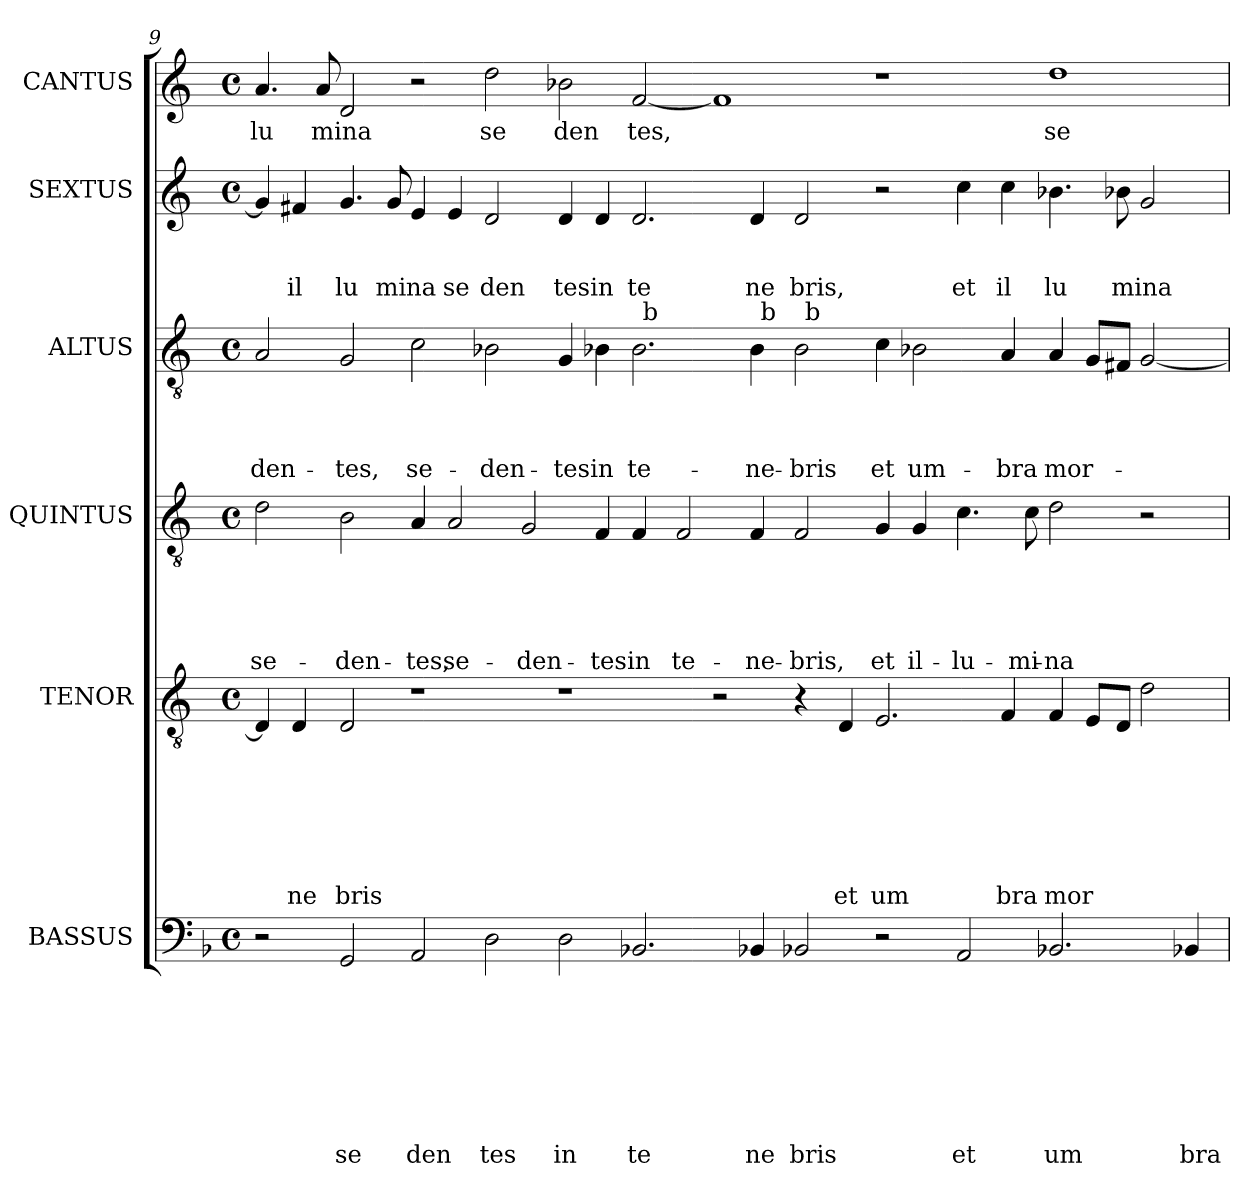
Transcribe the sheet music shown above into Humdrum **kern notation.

**kern	**text	**text	**text	**text	**text	**text	**text	**text	**kern	**text	**text	**text	**text	**text	**text	**text	**kern	**text	**text	**text	**text	**text	**kern	**text	**text	**text	**text	**kern	**text	**text	**text	**kern	**text
*part6	*part6	*part6	*part6	*part6	*part6	*part6	*part6	*part6	*part5	*part5	*part5	*part5	*part5	*part5	*part5	*part5	*part4	*part4	*part4	*part4	*part4	*part4	*part3	*part3	*part3	*part3	*part3	*part2	*part2	*part2	*part2	*part1	*part1
*staff6	*staff6	*staff6	*staff6	*staff6	*staff6	*staff6	*staff6	*staff6	*staff5	*staff5	*staff5	*staff5	*staff5	*staff5	*staff5	*staff5	*staff4	*staff4	*staff4	*staff4	*staff4	*staff4	*staff3	*staff3	*staff3	*staff3	*staff3	*staff2	*staff2	*staff2	*staff2	*staff1	*staff1
*I"BASSUS	*	*	*	*	*	*	*	*	*I"TENOR	*	*	*	*	*	*	*	*I"QUINTUS	*	*	*	*	*	*I"ALTUS	*	*	*	*	*I"SEXTUS	*	*	*	*I"CANTUS	*
*I'B	*	*	*	*	*	*	*	*	*I'T	*	*	*	*	*	*	*	*I'Q	*	*	*	*	*	*I'A	*	*	*	*	*I'S	*	*	*	*I'C	*
!!LO:PB:g=z
*clefF4	*	*	*	*	*	*	*	*	*clefGv2	*	*	*	*	*	*	*	*clefGv2	*	*	*	*	*	*clefGv2	*	*	*	*	*clefG2	*	*	*	*clefG2	*
*	*	*	*	*	*	*	*	*	*ITrd-3c-5	*	*	*	*	*	*	*	*ITrd-3c-5	*	*	*	*	*	*ITrd-3c-5	*	*	*	*	*ITrd-3c-5	*	*	*	*ITrd-3c-5	*
*k[b-]	*	*	*	*	*	*	*	*	*k[b-]	*	*	*	*	*	*	*	*k[b-]	*	*	*	*	*	*k[b-]	*	*	*	*	*k[b-]	*	*	*	*k[b-]	*
*F:	*	*	*	*	*	*	*	*	*F:	*	*	*	*	*	*	*	*F:	*	*	*	*	*	*F:	*	*	*	*	*F:	*	*	*	*F:	*
*M4/4	*	*	*	*	*	*	*	*	*M4/4	*	*	*	*	*	*	*	*M4/4	*	*	*	*	*	*M4/4	*	*	*	*	*M4/4	*	*	*	*M4/4	*
*met(c)	*	*	*	*	*	*	*	*	*met(c)	*	*	*	*	*	*	*	*met(c)	*	*	*	*	*	*met(c)	*	*	*	*	*met(c)	*	*	*	*met(c)	*
=9	=9	=9	=9	=9	=9	=9	=9	=9	=9	=9	=9	=9	=9	=9	=9	=9	=9	=9	=9	=9	=9	=9	=9	=9	=9	=9	=9	=9	=9	=9	=9	=9	=9
!	!	!	!	!	!	!	!	!	!	!	!	!	!	!	!	!	!	!	!	!	!	!LO:LY:b	!	!	!	!	!LO:LY:b	!	!	!	!	!	!LO:LY:b
*	*	*	*	*	*	*	*	*	*	*	*	*	*	*	*	*	*	*	*	*	*	*	*^	*	*	*	*	*	*	*	*	*	*
*	*	*	*	*	*	*	*	*	*	*	*	*	*	*	*	*	*	*	*	*	*	*	*	*^	*	*	*	*	*	*	*	*	*	*
2r	.	.	.	.	.	.	.	.	4G/]	.	.	.	.	.	.	.	2g\	.	.	.	.	se-	2d/	1ryy	1ryy	.	.	.	-den-	4cc/]	.	.	.	4.dd/	-lu
!	!	!	!	!	!	!	!	!	!	!	!	!	!	!	!	!LO:LY:b	!	!	!	!	!	!	!	!	!	!	!	!	!	!	!	!	!LO:LY:b	!	!
.	.	.	.	.	.	.	.	.	4G/	.	.	.	.	.	.	ne	.	.	.	.	.	.	.	.	.	.	.	.	.	4bn/	.	.	il	.	.
!	!	!	!	!	!	!	!	!	!	!	!	!	!	!	!	!	!	!	!	!	!	!	!	!	!	!	!	!	!	!	!	!	!	!	!LO:LY:b
.	.	.	.	.	.	.	.	.	.	.	.	.	.	.	.	.	.	.	.	.	.	.	.	.	.	.	.	.	.	.	.	.	.	8dd/	mina
!	!	!	!	!	!	!	!	!LO:LY:b	!	!	!	!	!	!	!	!LO:LY:b	!	!	!	!	!	!LO:LY:b	!	!	!	!	!	!	!LO:LY:b	!	!	!	!LO:LY:b	!	!
2GG/	.	.	.	.	.	.	.	se	2G/	.	.	.	.	.	.	bris	2e\	.	.	.	.	-den-	2c/	.	.	.	.	.	-tes,	4.cc/	.	.	lu	2g/	.
!	!	!	!	!	!	!	!	!	!	!	!	!	!	!	!	!	!	!	!	!	!	!	!	!	!	!	!	!	!	!	!	!	!LO:LY:b	!	!
.	.	.	.	.	.	.	.	.	.	.	.	.	.	.	.	.	.	.	.	.	.	.	.	.	.	.	.	.	.	8cc/	.	.	mi	.	.
!	!	!	!	!	!	!	!	!LO:LY:b	!	!	!	!	!	!	!	!	!	!	!	!	!	!LO:LY:b	!	!	!	!	!	!	!LO:LY:b	!	!	!	!LO:LY:b	!	!
2AA/	.	.	.	.	.	.	.	den	1r	.	.	.	.	.	.	.	4d/	.	.	.	.	-tes,	2f\	1ryy	1ryy	.	.	.	se-	4a/	.	.	na	2r	.
!	!	!	!	!	!	!	!	!	!	!	!	!	!	!	!	!	!	!	!	!	!	!LO:LY:b	!	!	!	!	!	!	!	!	!	!	!LO:LY:b	!	!
.	.	.	.	.	.	.	.	.	.	.	.	.	.	.	.	.	2d/	.	.	.	.	se-	.	.	.	.	.	.	.	4a/	.	.	se	.	.
!	!	!	!	!	!	!	!	!LO:LY:b	!	!	!	!	!	!	!	!	!	!	!	!	!	!	!	!	!	!	!	!	!LO:LY:b	!	!	!	!LO:LY:b	!	!LO:LY:b
2D\	.	.	.	.	.	.	.	tes	.	.	.	.	.	.	.	.	.	.	.	.	.	.	2e-X\	.	.	.	.	.	-den-	2g/	.	.	den	2gg\	se
!	!	!	!	!	!	!	!	!	!	!	!	!	!	!	!	!	!	!	!	!	!	!LO:LY:b	!	!	!	!	!	!	!	!	!	!	!	!	!
.	.	.	.	.	.	.	.	.	.	.	.	.	.	.	.	.	2c/	.	.	.	.	-den-	.	.	.	.	.	.	.	.	.	.	.	.	.
!	!	!	!	!	!	!	!	!LO:LY:b	!	!	!	!	!	!	!	!	!	!	!	!	!	!	!	!	!	!	!	!	!LO:LY:b	!	!	!	!LO:LY:b	!	!LO:LY:b
2D\	.	.	.	.	.	.	.	in	1r	.	.	.	.	.	.	.	.	.	.	.	.	.	4c/	2ryy	1ryy	.	.	.	-tes	4g/	.	.	tes	2ee-X\	den
!	!	!	!	!	!	!	!	!	!	!	!	!	!	!	!	!	!	!	!	!	!	!LO:LY:b	!	!	!	!	!	!	!LO:LY:b	!	!	!	!LO:LY:b	!	!
.	.	.	.	.	.	.	.	.	.	.	.	.	.	.	.	.	4B-/	.	.	.	.	-tes	4e-X\	.	.	.	.	.	in	4g/	.	.	in	.	.
!	!	!	!	!	!	!	!	!LO:LY:b	!	!	!	!	!	!	!	!	!	!	!	!	!	!LO:LY:b	!	!	!	!	!	!	!LO:LY:b	!	!	!	!LO:LY:b	!	!LO:LY:b
2.BB-X/	.	.	.	.	.	.	.	te	.	.	.	.	.	.	.	.	4B-/	.	.	.	.	in	2.e-\	32ryy	.	.	.	.	te-	2.g/	.	.	te	[<2b-/	tes,
!	!	!	!	!	!	!	!	!	!	!	!	!	!	!	!	!	!	!	!	!	!	!	!	!LO:TX:a:t=b	!	!	!	!	!	!	!	!	!	!	!
.	.	.	.	.	.	.	.	.	.	.	.	.	.	.	.	.	.	.	.	.	.	.	.	1ryy	.	.	.	.	.	.	.	.	.	.	.
!	!	!	!	!	!	!	!	!	!	!	!	!	!	!	!	!	!	!	!	!	!	!LO:LY:b	!	!	!	!	!	!	!	!	!	!	!	!	!
.	.	.	.	.	.	.	.	.	.	.	.	.	.	.	.	.	2B-/	.	.	.	.	te-	.	.	.	.	.	.	.	.	.	.	.	.	.
.	.	.	.	.	.	.	.	.	2r	.	.	.	.	.	.	.	.	.	.	.	.	.	.	.	4ryy	.	.	.	.	.	.	.	.	1b-]	.
!	!	!	!	!	!	!	!	!LO:LY:b	!	!	!	!	!	!	!	!	!	!	!	!	!	!LO:LY:b	!	!	!	!	!	!	!LO:LY:b	!	!	!	!LO:LY:b	!	!
4BB-X/	.	.	.	.	.	.	.	ne	.	.	.	.	.	.	.	.	4B-/	.	.	.	.	-ne-	4e-\	.	32ryy	.	.	.	-ne-	4g/	.	.	ne	.	.
!	!	!	!	!	!	!	!	!	!	!	!	!	!	!	!	!	!	!	!	!	!	!	!	!	!LO:TX:a:t=b	!	!	!	!	!	!	!	!	!	!
.	.	.	.	.	.	.	.	.	.	.	.	.	.	.	.	.	.	.	.	.	.	.	.	.	1ryy	.	.	.	.	.	.	.	.	.	.
!	!	!	!	!	!	!	!	!LO:LY:b	!	!	!	!	!	!	!	!	!	!	!	!	!	!LO:LY:b	!	!	!	!	!	!	!LO:LY:b	!	!	!	!LO:LY:b	!	!
2BB-X/	.	.	.	.	.	.	.	bris	4r	.	.	.	.	.	.	.	2B-/	.	.	.	.	-bris,	2e-\	.	.	.	.	.	-bris	2g/	.	.	bris,	.	.
!	!	!	!	!	!	!	!	!	!	!	!	!	!	!	!	!	!	!	!	!	!	!	!	!LO:TX:a:t=b	!	!	!	!	!	!	!	!	!	!	!
.	.	.	.	.	.	.	.	.	.	.	.	.	.	.	.	.	.	.	.	.	.	.	.	1ryy	.	.	.	.	.	.	.	.	.	.	.
!	!	!	!	!	!	!	!	!	!	!	!	!	!	!	!	!LO:LY:b	!	!	!	!	!	!	!	!	!	!	!	!	!	!	!	!	!	!	!
.	.	.	.	.	.	.	.	.	4G/	.	.	.	.	.	.	et	.	.	.	.	.	.	.	.	.	.	.	.	.	.	.	.	.	.	.
!	!	!	!	!	!	!	!	!	!	!	!	!	!	!	!	!LO:LY:b	!	!	!	!	!	!LO:LY:b	!	!	!	!	!	!	!LO:LY:b	!	!	!	!	!	!
2r	.	.	.	.	.	.	.	.	2.A/	.	.	.	.	.	.	um	4c/	.	.	.	.	et	4f\	.	.	.	.	.	et	2r	.	.	.	1r	.
!	!	!	!	!	!	!	!	!	!	!	!	!	!	!	!	!	!	!	!	!	!	!LO:LY:b	!	!	!	!	!	!	!LO:LY:b	!	!	!	!	!	!
.	.	.	.	.	.	.	.	.	.	.	.	.	.	.	.	.	4c/	.	.	.	.	il-	2e-X\	.	.	.	.	.	um-	.	.	.	.	.	.
.	.	.	.	.	.	.	.	.	.	.	.	.	.	.	.	.	.	.	.	.	.	.	.	.	1ryy	.	.	.	.	.	.	.	.	.	.
!	!	!	!	!	!	!	!	!LO:LY:b	!	!	!	!	!	!	!	!	!	!	!	!	!	!LO:LY:b	!	!	!	!	!	!	!	!	!	!	!LO:LY:b	!	!
2AA/	.	.	.	.	.	.	.	et	.	.	.	.	.	.	.	.	4.f\	.	.	.	.	-lu-	.	.	.	.	.	.	.	4ff\	.	.	et	.	.
.	.	.	.	.	.	.	.	.	.	.	.	.	.	.	.	.	.	.	.	.	.	.	.	1ryy	.	.	.	.	.	.	.	.	.	.	.
!	!	!	!	!	!	!	!	!	!	!	!	!	!	!	!	!LO:LY:b	!	!	!	!	!	!	!	!	!	!	!	!	!LO:LY:b	!	!	!	!LO:LY:b	!	!
.	.	.	.	.	.	.	.	.	4B-/	.	.	.	.	.	.	bra	.	.	.	.	.	.	4d/	.	.	.	.	.	-bra	4ff\	.	.	il	.	.
!	!	!	!	!	!	!	!	!	!	!	!	!	!	!	!	!	!	!	!	!	!	!LO:LY:b	!	!	!	!	!	!	!	!	!	!	!	!	!
.	.	.	.	.	.	.	.	.	.	.	.	.	.	.	.	.	8f\	.	.	.	.	-mi-	.	.	.	.	.	.	.	.	.	.	.	.	.
!	!	!	!	!	!	!	!	!LO:LY:b	!	!	!	!	!	!	!	!LO:LY:b	!	!	!	!	!	!LO:LY:b	!	!	!	!	!	!	!LO:LY:b	!	!	!	!LO:LY:b	!	!LO:LY:b
2.BB-X/	.	.	.	.	.	.	.	um	4B-/	.	.	.	.	.	.	mor	2g\	.	.	.	.	-na	4d/	.	.	.	.	.	mor-	4.ee-X\	.	.	lu	1gg	se
.	.	.	.	.	.	.	.	.	8A/L	.	.	.	.	.	.	.	.	.	.	.	.	.	8c/L	.	.	.	.	.	.	.	.	.	.	.	.
.	.	.	.	.	.	.	.	.	.	.	.	.	.	.	.	.	.	.	.	.	.	.	.	.	2ryy	.	.	.	.	.	.	.	.	.	.
!	!	!	!	!	!	!	!	!	!	!	!	!	!	!	!	!	!	!	!	!	!	!	!	!	!	!	!	!	!	!	!	!	!LO:LY:b	!	!
.	.	.	.	.	.	.	.	.	8G/J	.	.	.	.	.	.	.	.	.	.	.	.	.	8Bn/J	.	.	.	.	.	.	8ee-X\	.	.	mina	.	.
.	.	.	.	.	.	.	.	.	2g\	.	.	.	.	.	.	.	2r	.	.	.	.	.	[<2c/	.	.	.	.	.	.	2cc/	.	.	.	.	.
.	.	.	.	.	.	.	.	.	.	.	.	.	.	.	.	.	.	.	.	.	.	.	.	4...ryy	.	.	.	.	.	.	.	.	.	.	.
!	!	!	!	!	!	!	!	!LO:LY:b	!	!	!	!	!	!	!	!	!	!	!	!	!	!	!	!	!	!	!	!	!	!	!	!	!	!	!
4BB-X/	.	.	.	.	.	.	.	bra	.	.	.	.	.	.	.	.	.	.	.	.	.	.	.	.	.	.	.	.	.	.	.	.	.	.	.
.	.	.	.	.	.	.	.	.	.	.	.	.	.	.	.	.	.	.	.	.	.	.	.	.	8..ryy	.	.	.	.	.	.	.	.	.	.
*	*	*	*	*	*	*	*	*	*	*	*	*	*	*	*	*	*	*	*	*	*	*	*v	*v	*v	*	*	*	*	*	*	*	*	*	*
=	=	=	=	=	=	=	=	=	=	=	=	=	=	=	=	=	=	=	=	=	=	=	=	=	=	=	=	=	=	=	=	=	=
*-	*-	*-	*-	*-	*-	*-	*-	*-	*-	*-	*-	*-	*-	*-	*-	*-	*-	*-	*-	*-	*-	*-	*-	*-	*-	*-	*-	*-	*-	*-	*-	*-	*-
